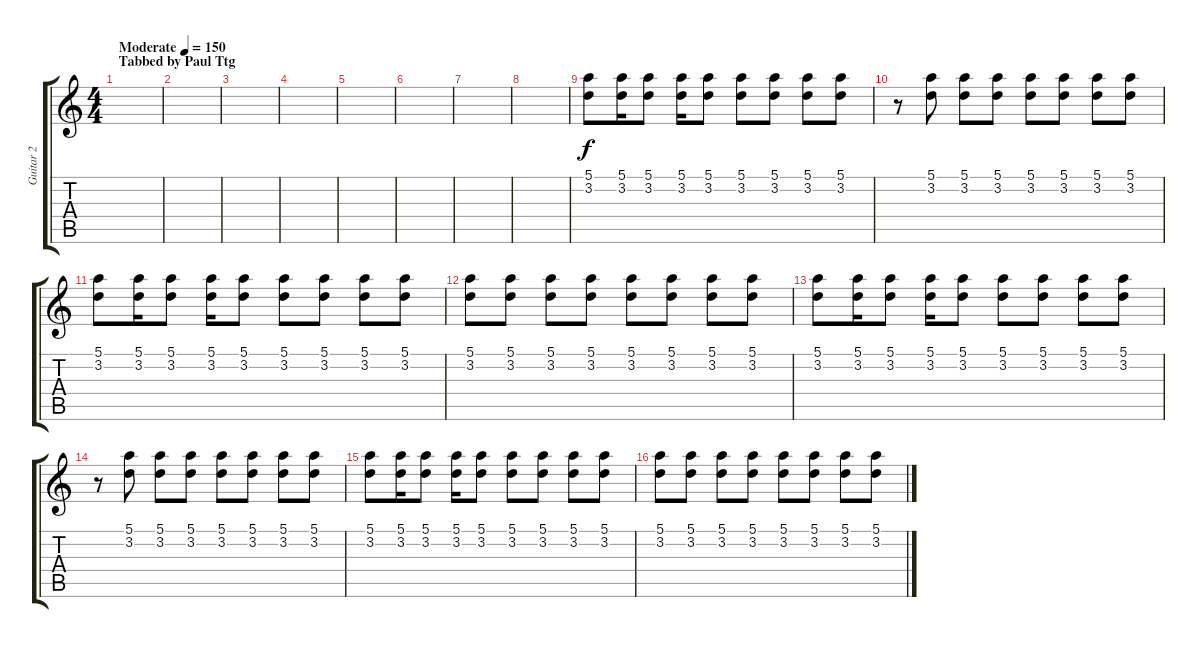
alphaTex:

\track ("Guitar 2" "Guitar 2") {instrument distortionguitar}
\staff {score tabs}
\tuning (E4 B3 G3 D3 A2 D2) {hide}
\ts (4 4)
\section ("" "Tabbed by Paul Ttg")
\tempo (150 "Moderate")
\clef g2
\ks c
|
|
|
|
|
|
|
|
(5.1 3.2).8 (5.1 3.2).16 (5.1 3.2).8 (5.1 3.2).16 (5.1 3.2).8 (5.1 3.2).8 (5.1 3.2).8 (5.1 3.2).8 (5.1 3.2).8 |
r.8 (5.1 3.2).8 (5.1 3.2).8 (5.1 3.2).8 (5.1 3.2).8 (5.1 3.2).8 (5.1 3.2).8 (5.1 3.2).8 |
(5.1 3.2).8 (5.1 3.2).16 (5.1 3.2).8 (5.1 3.2).16 (5.1 3.2).8 (5.1 3.2).8 (5.1 3.2).8 (5.1 3.2).8 (5.1 3.2).8 |
(5.1 3.2).8 (5.1 3.2).8 (5.1 3.2).8 (5.1 3.2).8 (5.1 3.2).8 (5.1 3.2).8 (5.1 3.2).8 (5.1 3.2).8 |
(5.1 3.2).8 (5.1 3.2).16 (5.1 3.2).8 (5.1 3.2).16 (5.1 3.2).8 (5.1 3.2).8 (5.1 3.2).8 (5.1 3.2).8 (5.1 3.2).8 |
r.8 (5.1 3.2).8 (5.1 3.2).8 (5.1 3.2).8 (5.1 3.2).8 (5.1 3.2).8 (5.1 3.2).8 (5.1 3.2).8 |
(5.1 3.2).8 (5.1 3.2).16 (5.1 3.2).8 (5.1 3.2).16 (5.1 3.2).8 (5.1 3.2).8 (5.1 3.2).8 (5.1 3.2).8 (5.1 3.2).8 |
(5.1 3.2).8 (5.1 3.2).8 (5.1 3.2).8 (5.1 3.2).8 (5.1 3.2).8 (5.1 3.2).8 (5.1 3.2).8 (5.1 3.2).8
